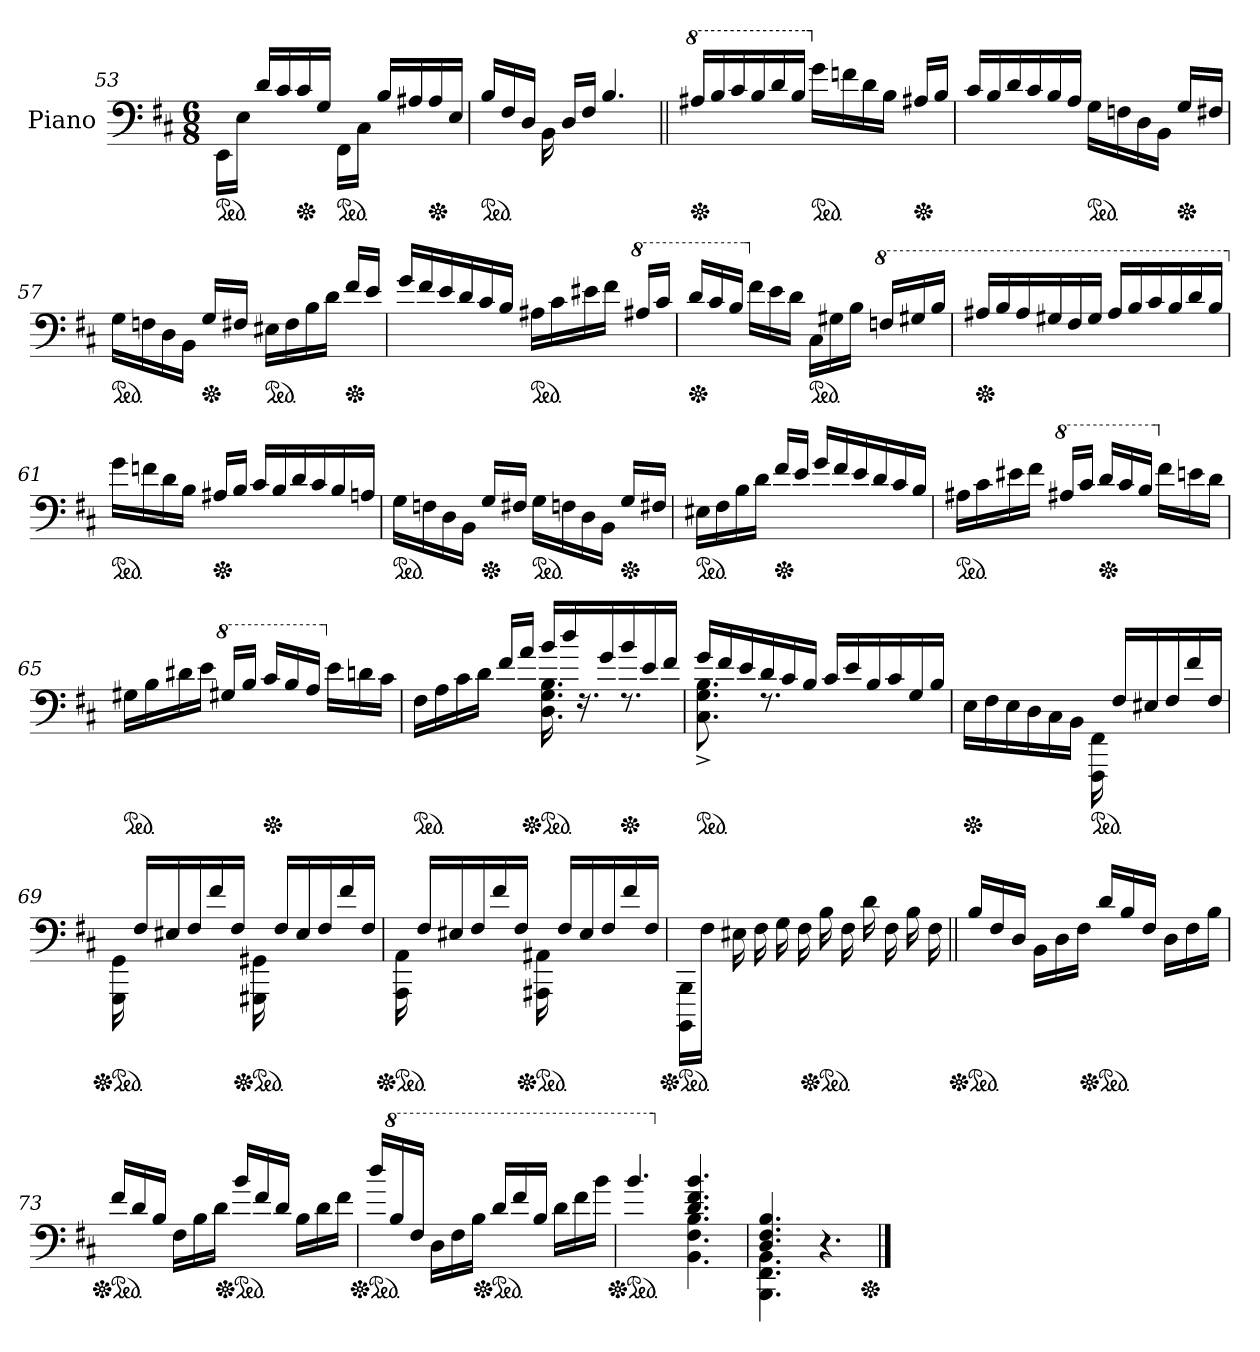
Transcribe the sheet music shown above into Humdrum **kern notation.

**kern
*part1
*staff1
*I"Piano
*I'Pno.
!!LO:LB:g=z
*clefF4
*k[f#c#]
*M6/8
*ped
=53
16EE\LL
16E\JJ
16d/LL
16c#/
*Xped
16c#/
16G/JJ
*ped
16FF#\LL
16C#\JJ
16B/LL
16A#X/
*Xped
16A#/
16E/JJ
=54
*ped
16B/LL
16F#/
16D/JJ
16BB\
16D/LL
16F#/JJ
4.B/
=55||
*Xped
*8va
16a#X/LL
16b/
16cc#/
16b/
16dd/
16b/JJ
*X8va
*ped
16g<\LL
16fn<\
16d<\
16B<\JJ
*Xped
16A#X/LL
16B/JJ
=56
16c#/LL
16B/
16d/
16c#/
16B/
16A/JJ
*ped
16G\LL
16Fn\
16D\
16BB\JJ
*Xped
16G/LL
16F#X/JJ
!!LO:LB:g=z
=57
*ped
16G\LL
16Fn\
16D\
16BB\JJ
*Xped
16G/LL
16F#X/JJ
*ped
16E#X<\LL
16F#<\
16B<\
16d<\JJ
*Xped
16f#/LL
16e/JJ
=58
16g/LL
16f#/
16e/
16d/
16c#/
16B/JJ
*ped
16A#X<\LL
16c#<\
16e#X<\
16f#<\JJ
*8va
16a#X/LL
16cc#/JJ
=59
*Xped
16dd/LL
16cc#/
16b/JJ
*X8va
16f#<\LL
16e\
16d\JJ
*ped
16C#<\LL
16G#X\
16B<\JJ
*8va
16fn/LL
16g#X/
16b/JJ
!!LO:PB:g=z
=60
*Xped
16a#X/LL
16b/
16a#/
16g#X/
16f#/
16g#/JJ
16a#/LL
16b/
16cc#/
16b/
16dd/
16b/JJ
=61
*X8va
*ped
16g\LL
16fn\
16d\
16B\JJ
*Xped
16A#X/LL
16B/JJ
16c#/LL
16B/
16d/
16c#/
16B/
16An/JJ
=62
*ped
16G\LL
16Fn\
16D\
16BB\JJ
*Xped
16G/LL
16F#X/JJ
*ped
16G\LL
16Fn\
16D\
16BB\JJ
*Xped
16G/LL
16F#X/JJ
!!LO:LB:g=z
=63
*ped
16E#X\LL
16F#\
16B\
16d\JJ
*Xped
16f#/LL
16e/JJ
16g/LL
16f#/
16e/
16d/
16c#/
16B/JJ
=64
*ped
16A#X\LL
16c#\
16e#X\
16f#\JJ
*8va
16a#X/LL
16cc#/JJ
*Xped
16dd/LL
16cc#/
16b/JJ
*X8va
16f#\LL
16en\
16d\JJ
=65
*ped
16G#X\LL
16B\
16d#X\
16e\JJ
*8va
16g#X/LL
16b/JJ
*Xped
16cc#/LL
16b/
16a/JJ
*X8va
16e\LL
16dn\
16c#\JJ
!!LO:LB:g=z
=66
*ped
*^
16F#\LL	4.ryy
16A\	.
16c#\	.
16d\JJ	.
16f#/LL	.
16a/JJ	.
*Xped	*
*ped	*
16b/LL	16.D\ 16.G\ 16.B\
16dd/	.
.	16.rF
16g/	.
*Xped	*
16b/	8.rF
16e/	.
16f#/JJ	.
=67	=67
*ped	*
16g/LL	8.C#\^ 8.G\^ 8.B\^
16f#/	.
16e/	.
16d/	8.rF
16c#/	.
16B/JJ	.
16c#/LL	4.ryy
16e/	.
16B/	.
16c#/	.
16G/	.
16B/JJ	.
*v	*v
=68
*Xped
16E\LL
16F#\
16E\
16D\
16C#\
16BB\JJ
*ped
16FFF#\ 16FF#\
16F#/LL
16E#X/
16F#/
16f#/
16F#/JJ
!!LO:LB:g=z
=69
*Xped
*ped
16GGG\ 16GG\
16F#/LL
16E#X/
16F#/
16f#/
16F#/JJ
*Xped
*ped
16GGG#X\ 16GG#X\
16F#/LL
16E#/
16F#/
16f#/
16F#/JJ
=70
*Xped
*ped
16AAA\ 16AA\
16F#/LL
16E#X/
16F#/
16f#/
16F#/JJ
*Xped
*ped
16AAA#X\ 16AA#X\
16F#/LL
16E#/
16F#/
16f#/
16F#/JJ
=71
*Xped
*ped
*^
16ryy	16BBBB\ 16BBB\LL
16ryy	16F#\JJ
16E#X\	16rcyy
16ryy	16F#\
16G\	16rcyy
16ryy	16F#\
*Xped	*
*ped	*
16B\	16rcyy
16ryy	16F#\
16d\	16rcyy
16ryy	16F#\
16B\	16rcyy
16ryy	16F#\
*v	*v
=72||
*Xped
*ped
16B/LL
16F#/
16D/JJ
16BB<\LL
16D<\
16F#<\JJ
*Xped
*ped
16d/LL
16B/
16F#/JJ
16D<\LL
16F#<\
16B<\JJ
!!LO:LB:g=z
=73
*Xped
*ped
16f#/LL
16d/
16B/JJ
16F#<\LL
16B<\
16d<\JJ
*Xped
*ped
16b/LL
16f#/
16d/JJ
16B\LL
16d\
16f#\JJ
=74
*Xped
*ped
16dd/LL
*8va
16b/
16f#/JJ
16d\LL
16f#\
16b\JJ
*Xped
*ped
16dd/LL
16ff#/
16b/JJ
16dd<\LL
16ff#<\
16bb<\JJ
=75
*Xped
*ped
*^
4.bb/	4.ryy
*X8va	*
4.d/ 4.f#/ 4.b/	4.BB\ 4.F#\ 4.B\
=76	=76
4.D/ 4.F#/ 4.B/	4.BBB\ 4.FF#\ 4.BB\
4.r	4.ryy
*Xped	*
*v	*v
==
*-
